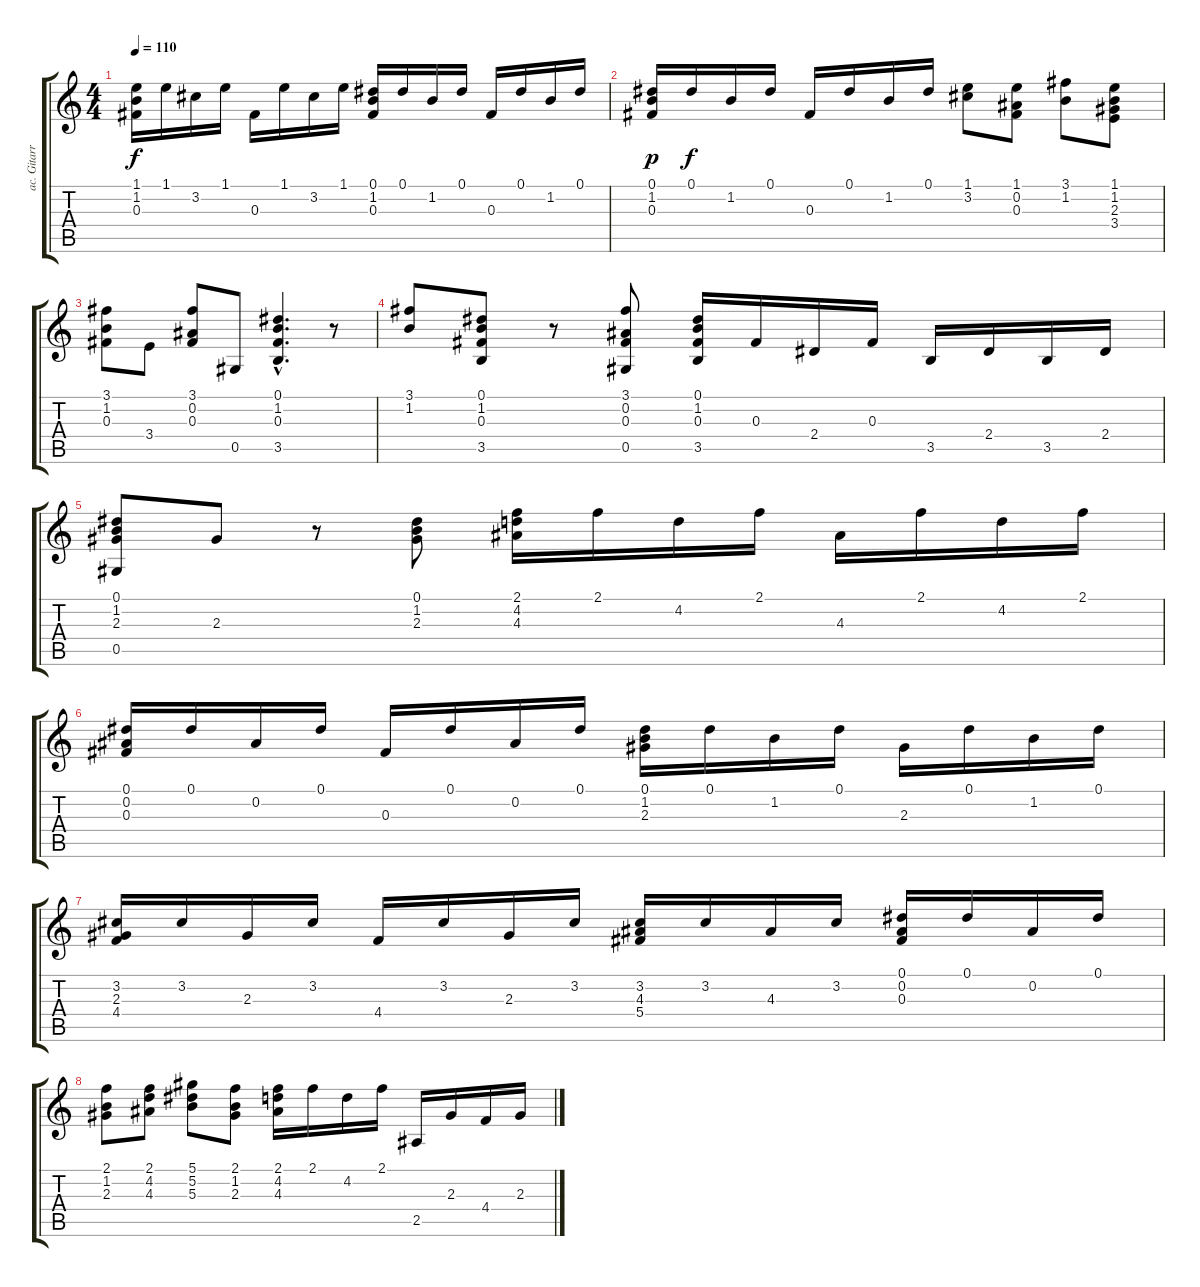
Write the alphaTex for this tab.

\track ("ac. Gitarre" "ac. Gitarr") {instrument acousticguitarnylon}
\staff {score tabs}
\tuning (Eb4 Bb3 Gb3 Db3 Ab2 Eb2) {hide}
\ts (4 4)
\tempo 110
\clef g2
\ks c
(1.1 1.2 0.3).16{dy f} 1.1.16 3.2.16 1.1.16 0.3.16 1.1.16 3.2.16 1.1.16 (0.1 1.2 0.3).16 0.1.16 1.2.16 0.1.16 0.3.16 0.1.16 1.2.16 0.1.16 |
(0.1 1.2 0.3).16{dy p} 0.1.16{dy f} 1.2.16 0.1.16 0.3.16 0.1.16 1.2.16 0.1.16 (1.1 3.2).8 (1.1 0.2 0.3).8 (3.1 1.2).8 (1.1 1.2 2.3 3.4).8 |
(3.1 1.2 0.3).8 3.4.8 (3.1 0.2 0.3).8 0.5.8 (0.1{hac} 1.2{hac} 0.3{hac} 3.5{hac}).4{d} r.8 |
(3.1 1.2).8 (0.1 1.2 0.3 3.5).8 r.8 (3.1 0.2 0.3 0.5).8 (0.1 1.2 0.3 3.5).16 0.3.16 2.4.16 0.3.16 3.5.16 2.4.16 3.5.16 2.4.16 |
(0.1 1.2 2.3 0.5).8 2.3.8 r.8 (0.1 1.2 2.3).8 (2.1 4.2 4.3).16 2.1.16 4.2.16 2.1.16 4.3.16 2.1.16 4.2.16 2.1.16 |
(0.1 0.2 0.3).16 0.1.16 0.2.16 0.1.16 0.3.16 0.1.16 0.2.16 0.1.16 (0.1 1.2 2.3).16 0.1.16 1.2.16 0.1.16 2.3.16 0.1.16 1.2.16 0.1.16 |
(3.2 2.3 4.4).16 3.2.16 2.3.16 3.2.16 4.4.16 3.2.16 2.3.16 3.2.16 (3.2 4.3 5.4).16 3.2.16 4.3.16 3.2.16 (0.1 0.2 0.3).16 0.1.16 0.2.16 0.1.16 |
(2.1 1.2 2.3).8 (2.1 4.2 4.3).8 (5.1 5.2 5.3).8 (2.1 1.2 2.3).8 (2.1 4.2 4.3).16 2.1.16 4.2.16 2.1.16 2.5.16 2.3.16 4.4.16 2.3.16
